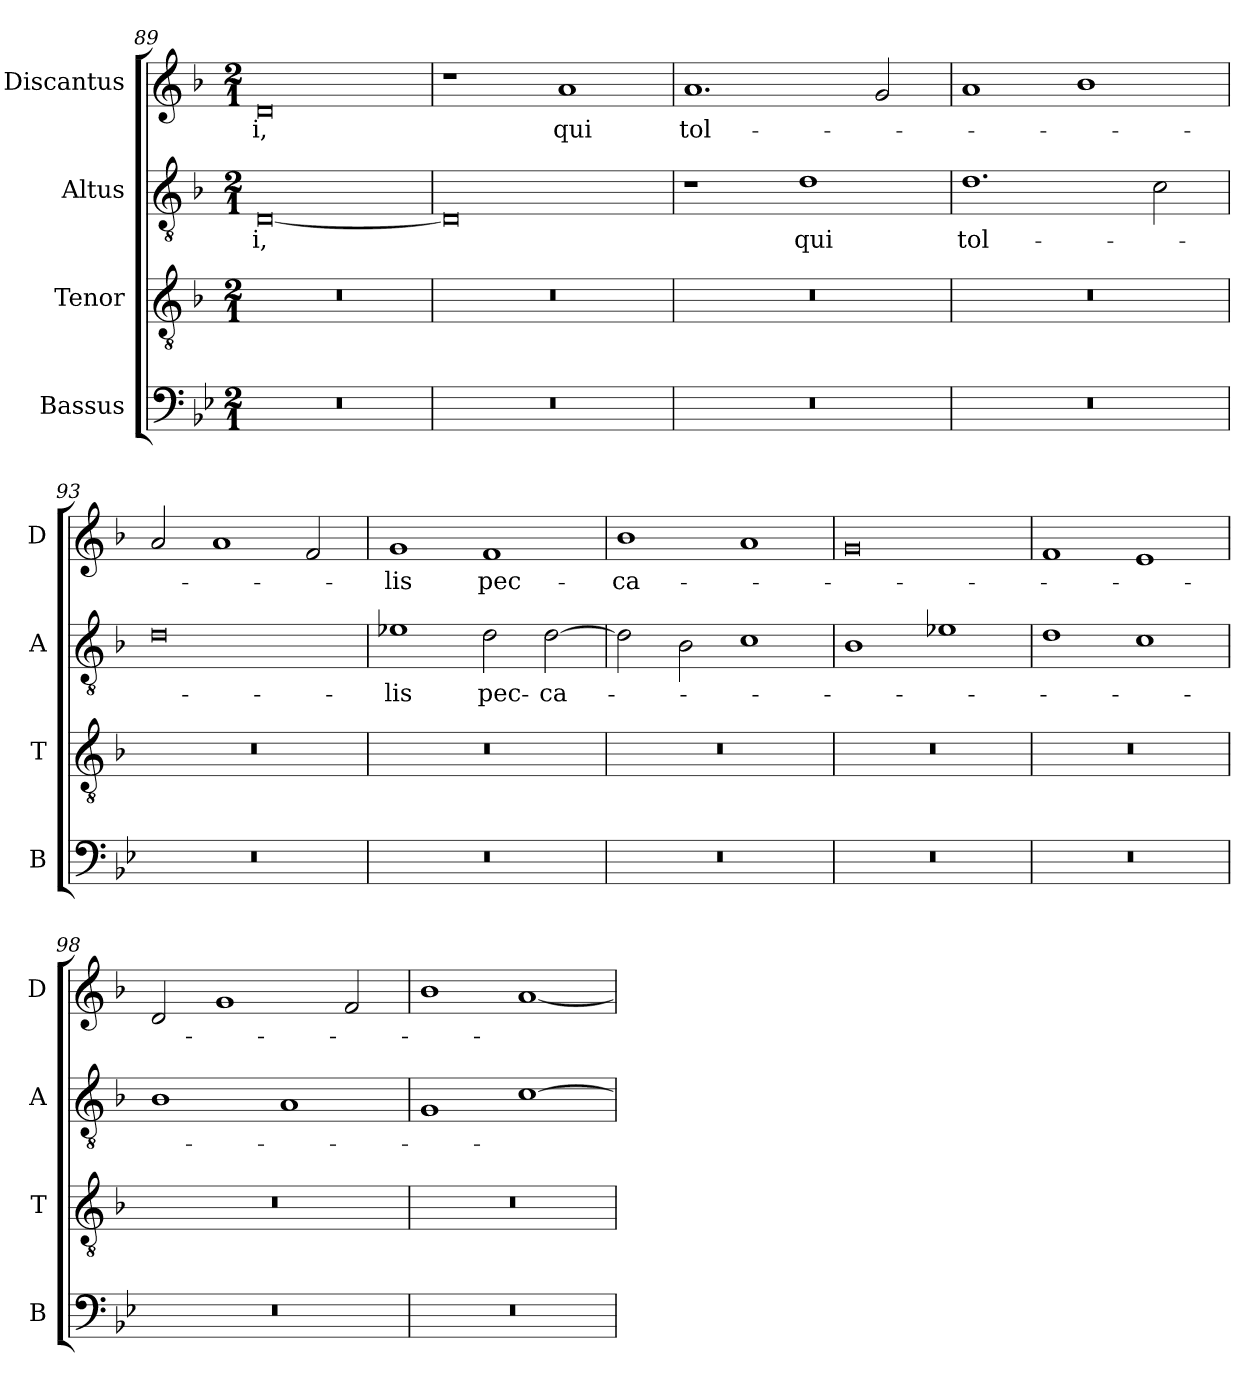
**kern	**kern	**kern	**text	**kern	**text
*part4	*part3	*part2	*part2	*part1	*part1
*staff4	*staff3	*staff2	*staff2	*staff1	*staff1
*I"Bassus	*I"Tenor	*I"Altus	*	*I"Discantus	*
*I'B	*I'T	*I'A	*	*I'D	*
*clefF4	*clefGv2	*clefGv2	*	*clefG2	*
*k[b-e-]	*k[b-]	*k[b-]	*	*k[b-]	*
*M2/1	*M2/1	*M2/1	*	*M2/1	*
=89	=89	=89	=89	=89	=89
0r	0r	[0D	-i,	0d	-i,
=90	=90	=90	=90	=90	=90
0r	0r	0D]	.	1r	.
.	.	.	.	1a	qui
=91	=91	=91	=91	=91	=91
0r	0r	1r	.	1.a	tol-
.	.	1d	qui	.	.
.	.	.	.	2g	.
=92	=92	=92	=92	=92	=92
0r	0r	1.d	tol-	1a	.
.	.	.	.	1b-	.
.	.	2c	.	.	.
=93	=93	=93	=93	=93	=93
0r	0r	0d	.	2a	.
.	.	.	.	1a	.
.	.	.	.	2f	.
=94	=94	=94	=94	=94	=94
0r	0r	1e-X	-lis	1g	-lis
.	.	2d	pec-	1f	pec-
.	.	[2d	-ca-	.	.
=95	=95	=95	=95	=95	=95
0r	0r	2d]	.	1b-	-ca-
.	.	2B-	.	.	.
.	.	1c	.	1a	.
=96	=96	=96	=96	=96	=96
0r	0r	1B-	.	0g	.
.	.	1e-X	.	.	.
=97	=97	=97	=97	=97	=97
0r	0r	1d	.	1f	.
.	.	1c	.	1e	.
=98	=98	=98	=98	=98	=98
0r	0r	1B-	.	2d	.
.	.	.	.	1g	.
.	.	1A	.	.	.
.	.	.	.	2f	.
=99	=99	=99	=99	=99	=99
0r	0r	1G	.	1b-	.
.	.	[1c	.	[1a	.
=	=	=	=	=	=
*-	*-	*-	*-	*-	*-
